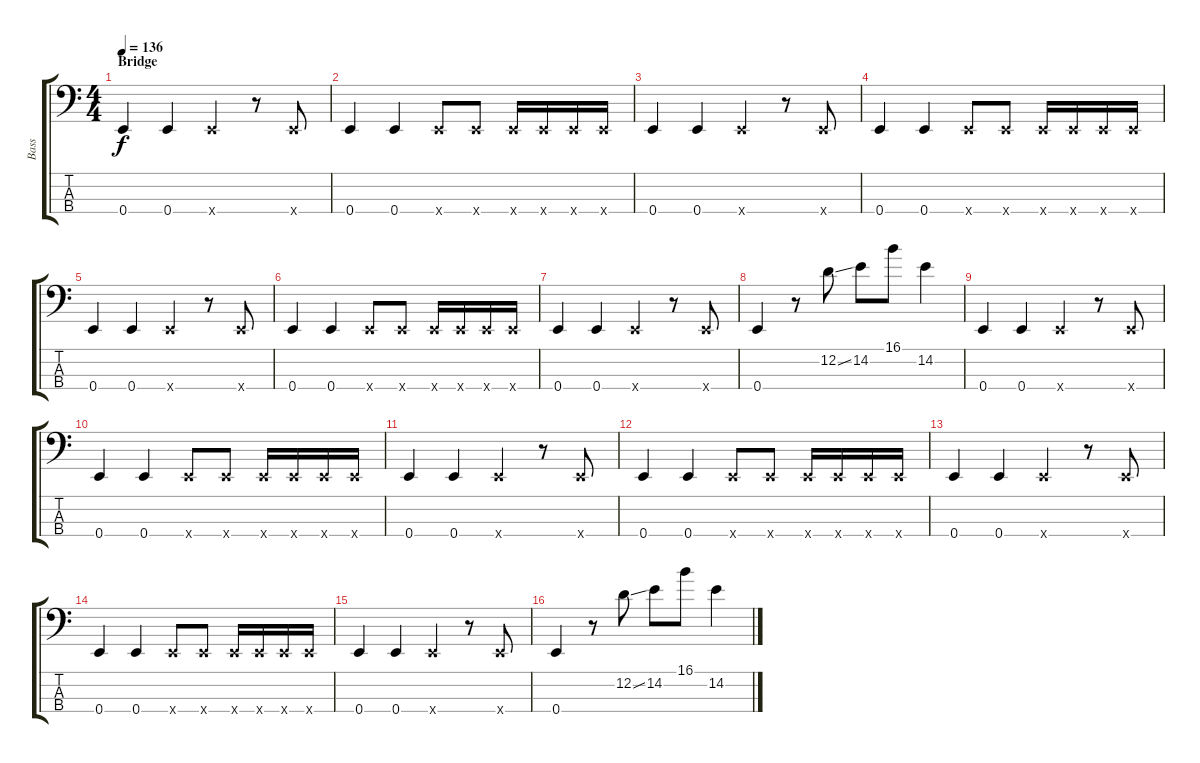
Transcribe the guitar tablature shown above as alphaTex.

\track ("Bass" "Bass") {instrument electricbasspick}
\staff {score tabs}
\tuning (G2 D2 A1 E1) {hide}
\ts (4 4)
\section ("" "Bridge")
\tempo 136
\clef f4
\ks c
0.4.4{dy f instrument electricbasspick} 0.4.4 0.4{x}.4 r.8 0.4{x}.8 |
0.4.4 0.4.4 0.4{x}.8 0.4{x}.8 0.4{x}.16 0.4{x}.16 0.4{x}.16 0.4{x}.16 |
0.4.4 0.4.4 0.4{x}.4 r.8 0.4{x}.8 |
0.4.4 0.4.4 0.4{x}.8 0.4{x}.8 0.4{x}.16 0.4{x}.16 0.4{x}.16 0.4{x}.16 |
0.4.4 0.4.4 0.4{x}.4 r.8 0.4{x}.8 |
0.4.4 0.4.4 0.4{x}.8 0.4{x}.8 0.4{x}.16 0.4{x}.16 0.4{x}.16 0.4{x}.16 |
0.4.4 0.4.4 0.4{x}.4 r.8 0.4{x}.8 |
0.4.4 r.8 12.2{ss}.8 14.2.8 16.1.8 14.2.4 |
0.4.4 0.4.4 0.4{x}.4 r.8 0.4{x}.8 |
0.4.4 0.4.4 0.4{x}.8 0.4{x}.8 0.4{x}.16 0.4{x}.16 0.4{x}.16 0.4{x}.16 |
0.4.4 0.4.4 0.4{x}.4 r.8 0.4{x}.8 |
0.4.4 0.4.4 0.4{x}.8 0.4{x}.8 0.4{x}.16 0.4{x}.16 0.4{x}.16 0.4{x}.16 |
0.4.4 0.4.4 0.4{x}.4 r.8 0.4{x}.8 |
0.4.4 0.4.4 0.4{x}.8 0.4{x}.8 0.4{x}.16 0.4{x}.16 0.4{x}.16 0.4{x}.16 |
0.4.4 0.4.4 0.4{x}.4 r.8 0.4{x}.8 |
0.4.4 r.8 12.2{ss}.8 14.2.8 16.1.8 14.2.4
